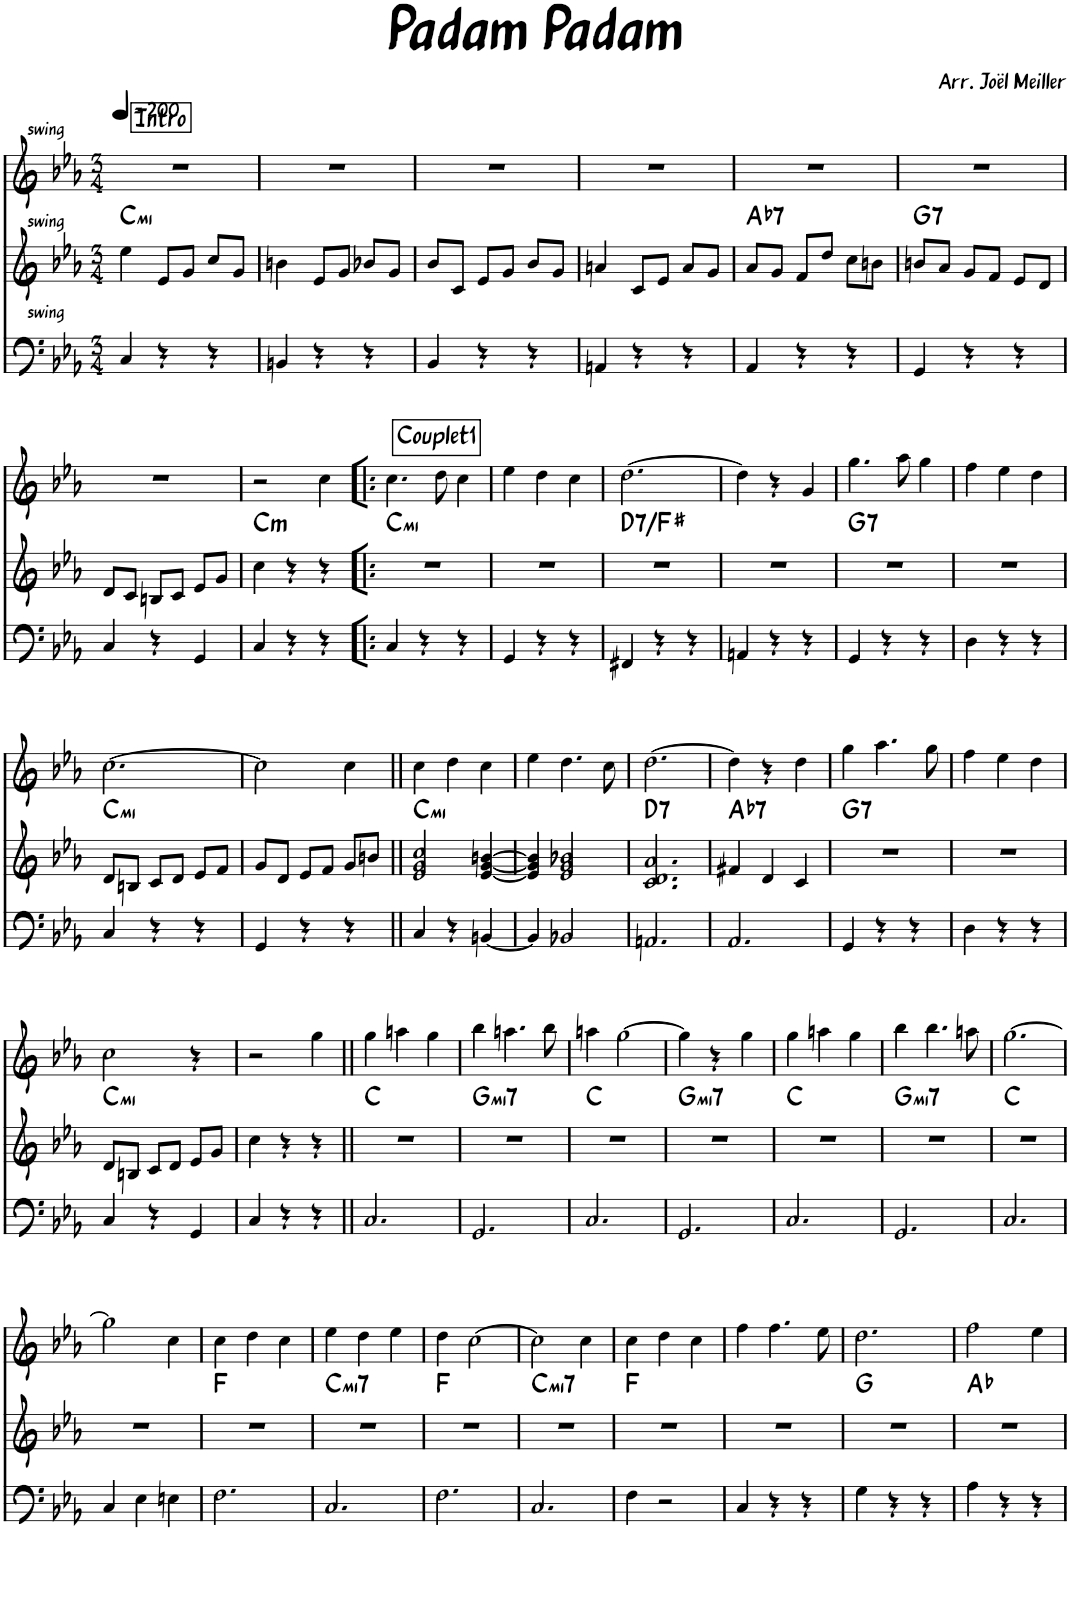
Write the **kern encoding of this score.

**kern	**kern	**harte	**kern
*part3	*part2	*part2	*part1
*staff3	*staff2	*	*staff1
*I"Basse acoustique	*I"Piano	*	*I"Piano
*clefF4	*clefG2	*	*clefG2
*Trd7c12	*	*	*
*k[b-e-a-]	*k[b-e-a-]	*	*k[b-e-a-]
*M3/4	*M3/4	*	*M3/4
*MM200	*MM200	*	*MM200
!!LO:REH:place=s1:a:B:rj:fs=14:t=Intro
=1	=1	=1	=1
!	!	!	!LO:TX:a:t=swing
!	!LO:TX:a:t=swing	!	!
!LO:TX:a:t=swing	!	!LO:H:kt=mi	!
4C/	4ee-\	C:min	2.r
4r	8e-/L	.	.
.	8g/J	.	.
4r	8cc/L	.	.
.	8g/J	.	.
=2	=2	=2	=2
4BBn/	4bn\	.	2.r
4r	8e-/L	.	.
.	8g/J	.	.
4r	8b-X/L	.	.
.	8g/J	.	.
=3	=3	=3	=3
4BB-/	8b-/L	.	2.r
.	8c/J	.	.
4r	8e-/L	.	.
.	8g/J	.	.
4r	8b-/L	.	.
.	8g/J	.	.
=4	=4	=4	=4
4AAn/	4an/	.	2.r
4r	8c/L	.	.
.	8e-/J	.	.
4r	8a/L	.	.
.	8g/J	.	.
=5	=5	=5	=5
!	!	!LO:H:kt=7	!
4AA-/	8a-/L	Ab:7	2.r
.	8g/J	.	.
4r	8f/L	.	.
.	8dd/J	.	.
4r	8cc\L	.	.
.	8bn\J	.	.
=6	=6	=6	=6
!	!	!LO:H:kt=7	!
4GG/	8bn/L	G:7	2.r
.	8a-/J	.	.
4r	8g/L	.	.
.	8f/J	.	.
4r	8e-/L	.	.
.	8d/J	.	.
!!LO:LB:g=z
=7	=7	=7	=7
4C/	8d/L	.	2.r
.	8c/J	.	.
4r	8Bn/L	.	.
.	8c/J	.	.
4GG/	8e-/L	.	.
.	8g/J	.	.
=8	=8	=8	=8
!	!	!LO:H:kt=m	!
4C/	4cc\	C:min	2r
4r	4r	.	.
4r	4r	.	4cc\
!!LO:REH:place=s1:a:B:rj:fs=14:t=Couplet1
=9!|:	=9!|:	=9!|:	=9!|:
!	!	!LO:H:kt=mi	!
4C/	2.r	C:min	4.cc\
4r	.	.	.
.	.	.	8dd\
4r	.	.	4cc\
=10	=10	=10	=10
4GG/	2.r	.	4ee-\
4r	.	.	4dd\
4r	.	.	4cc\
=11	=11	=11	=11
!	!	!LO:H:kt=7	!
4FF#X/	2.r	D:7/3	[2.dd\
4r	.	.	.
4r	.	.	.
=12	=12	=12	=12
4AAn/	2.r	.	4dd\]
4r	.	.	4r
4r	.	.	4g/
=13	=13	=13	=13
!	!	!LO:H:kt=7	!
4GG/	2.r	G:7	4.gg\
4r	.	.	.
.	.	.	8aa-\
4r	.	.	4gg\
=14	=14	=14	=14
4D\	2.r	.	4ff\
4r	.	.	4ee-\
4r	.	.	4dd\
!!LO:LB:g=z
=15	=15	=15	=15
!	!	!LO:H:kt=mi	!
4C/	8d/L	C:min	[2.cc\
.	8Bn/J	.	.
4r	8c/L	.	.
.	8d/J	.	.
4r	8e-/L	.	.
.	8f/J	.	.
=16	=16	=16	=16
4GG/	8g/L	.	2cc\]
.	8d/J	.	.
4r	8e-/L	.	.
.	8f/J	.	.
4r	8g/L	.	4cc\
.	8bn/J	.	.
=17||	=17||	=17||	=17||
!	!	!LO:H:kt=mi	!
4C/	2e-/ 2g/ 2cc/	C:min	4cc\
4r	.	.	4dd\
[4BBn/	[4e-/ [4g/ [4bn/	.	4cc\
=18	=18	=18	=18
4BB/]	4e-/] 4g/] 4b/]	.	4ee-\
2BB-X/	2e-/ 2g/ 2b-X/	.	4.dd\
.	.	.	8cc\
=19	=19	=19	=19
!	!	!LO:H:kt=7	!
2.AAn/	2.c/ 2.d/ 2.a-/	D:7	[2.dd\
=20	=20	=20	=20
!	!	!LO:H:kt=7	!
2.AA-/	4f#X/	Ab:7	4dd\]
.	4d/	.	4r
.	4c/	.	4dd\
=21	=21	=21	=21
!	!	!LO:H:kt=7	!
4GG/	2.r	G:7	4gg\
4r	.	.	4.aa-\
4r	.	.	.
.	.	.	8gg\
=22	=22	=22	=22
4D\	2.r	.	4ff\
4r	.	.	4ee-\
4r	.	.	4dd\
!!LO:LB:g=z
=23	=23	=23	=23
!	!	!LO:H:kt=mi	!
4C/	8d/L	C:min	2cc\
.	8Bn/J	.	.
4r	8c/L	.	.
.	8d/J	.	.
4GG/	8e-/L	.	4r
.	8g/J	.	.
=24	=24	=24	=24
4C/	4cc\	.	2r
4r	4r	.	.
4r	4r	.	4gg\
=25||	=25||	=25||	=25||
2.C/	2.r	C:maj	4gg\
.	.	.	4aan\
.	.	.	4gg\
=26	=26	=26	=26
!	!	!LO:H:kt=mi7	!
2.GG/	2.r	G:min7	4bb-\
.	.	.	4.aan\
.	.	.	8bb-\
=27	=27	=27	=27
2.C/	2.r	C:maj	4aan\
.	.	.	[2gg\
=28	=28	=28	=28
!	!	!LO:H:kt=mi7	!
2.GG/	2.r	G:min7	4gg\]
.	.	.	4r
.	.	.	4gg\
=29	=29	=29	=29
2.C/	2.r	C:maj	4gg\
.	.	.	4aan\
.	.	.	4gg\
=30	=30	=30	=30
!	!	!LO:H:kt=mi7	!
2.GG/	2.r	G:min7	4bb-\
.	.	.	4.bb-\
.	.	.	8aan\
=31	=31	=31	=31
2.C/	2.r	C:maj	[2.gg\
!!LO:LB:g=z
=32	=32	=32	=32
4C/	2.r	.	2gg\]
4E-\	.	.	.
4En\	.	.	4cc\
=33	=33	=33	=33
2.F\	2.r	F:maj	4cc\
.	.	.	4dd\
.	.	.	4cc\
=34	=34	=34	=34
!	!	!LO:H:kt=mi7	!
2.C/	2.r	C:min7	4ee-\
.	.	.	4dd\
.	.	.	4ee-\
=35	=35	=35	=35
2.F\	2.r	F:maj	4dd\
.	.	.	[2cc\
=36	=36	=36	=36
!	!	!LO:H:kt=mi7	!
2.C/	2.r	C:min7	2cc\]
.	.	.	4cc\
=37	=37	=37	=37
4F\	2.r	F:maj	4cc\
2r	.	.	4dd\
.	.	.	4cc\
=38	=38	=38	=38
4C/	2.r	.	4ff\
4r	.	.	4.ff\
4r	.	.	.
.	.	.	8ee-\
=39	=39	=39	=39
4G\	2.r	G:maj	2.dd\
4r	.	.	.
4r	.	.	.
=40	=40	=40	=40
4A-\	2.r	Ab:maj	2ff\
4r	.	.	.
4r	.	.	4ee-\
=	=	=	=
*-	*-	*-	*-
